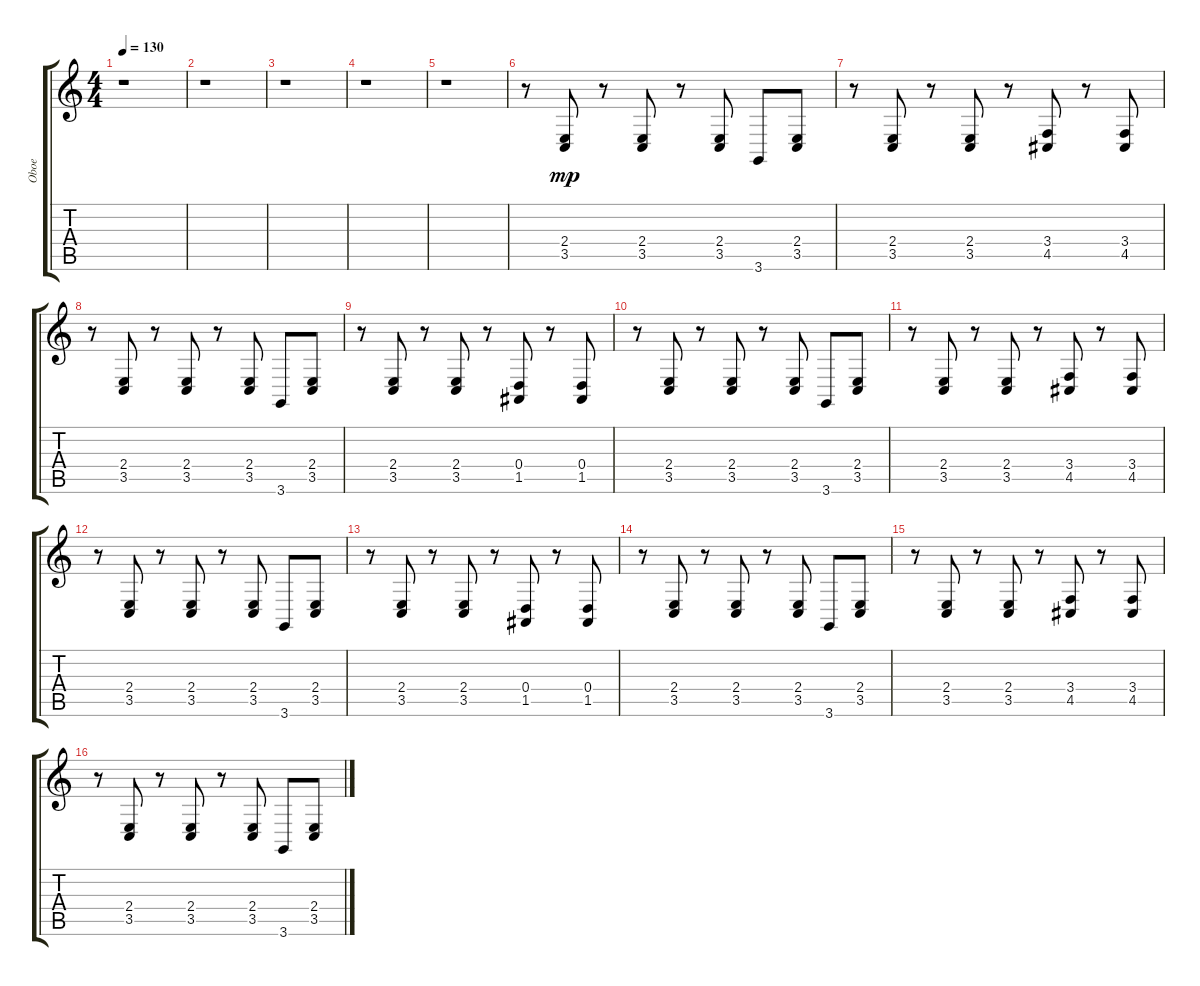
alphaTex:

\track ("Oboe" "Oboe") {instrument oboe}
\staff {score tabs}
\tuning (E4 B3 G3 D3 A2 E2) {hide}
\ts (4 4)
\tempo 130
\clef g2
\ks c
r.1{dy mp} |
r.1 |
r.1 |
r.1 |
r.1 |
r.8 (2.4 3.5).8 r.8 (2.4 3.5).8 r.8 (2.4 3.5).8 3.6.8 (2.4 3.5).8 |
r.8 (2.4 3.5).8 r.8 (2.4 3.5).8 r.8 (3.4 4.5).8 r.8 (3.4 4.5).8 |
r.8 (2.4 3.5).8 r.8 (2.4 3.5).8 r.8 (2.4 3.5).8 3.6.8 (2.4 3.5).8 |
r.8 (2.4 3.5).8 r.8 (2.4 3.5).8 r.8 (0.4 1.5).8 r.8 (0.4 1.5).8 |
r.8 (2.4 3.5).8 r.8 (2.4 3.5).8 r.8 (2.4 3.5).8 3.6.8 (2.4 3.5).8 |
r.8 (2.4 3.5).8 r.8 (2.4 3.5).8 r.8 (3.4 4.5).8 r.8 (3.4 4.5).8 |
r.8 (2.4 3.5).8 r.8 (2.4 3.5).8 r.8 (2.4 3.5).8 3.6.8 (2.4 3.5).8 |
r.8 (2.4 3.5).8 r.8 (2.4 3.5).8 r.8 (0.4 1.5).8 r.8 (0.4 1.5).8 |
r.8 (2.4 3.5).8 r.8 (2.4 3.5).8 r.8 (2.4 3.5).8 3.6.8 (2.4 3.5).8 |
r.8 (2.4 3.5).8 r.8 (2.4 3.5).8 r.8 (3.4 4.5).8 r.8 (3.4 4.5).8 |
r.8 (2.4 3.5).8 r.8 (2.4 3.5).8 r.8 (2.4 3.5).8 3.6.8 (2.4 3.5).8
